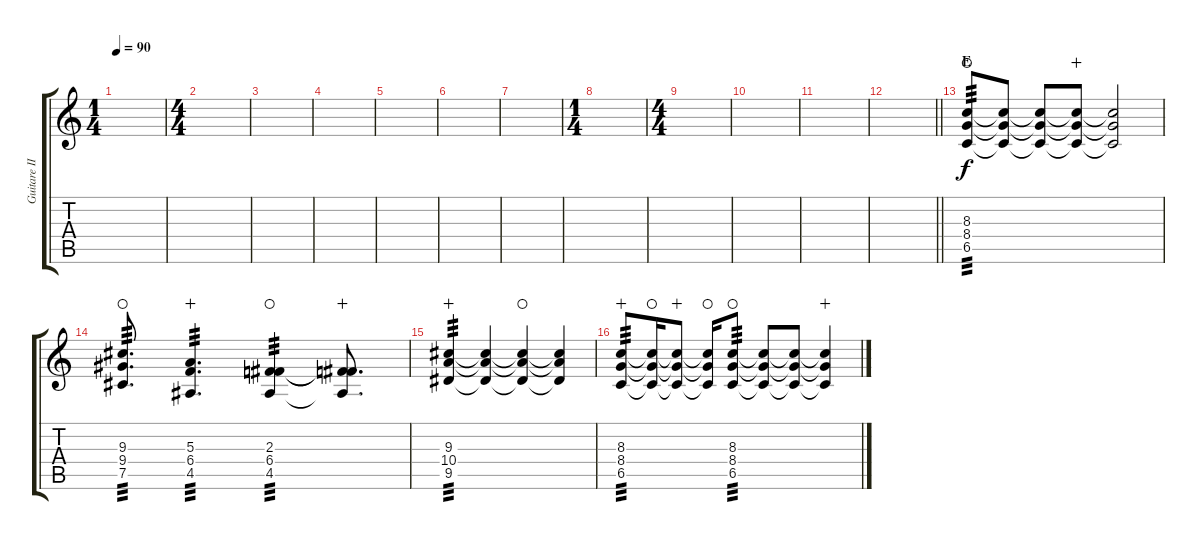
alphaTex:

\track ("Guitare III" "Guitare II") {instrument distortionguitar}
\staff {score tabs}
\tuning (Db4 Ab3 E3 B2 Gb2 B1) {hide}
\ts (1 4)
\tempo 90
\clef g2
\ks c
|
\ts (4 4)
|
|
|
|
|
|
\ts (1 4)
|
\ts (4 4)
|
|
|
\barLineRight lightlight
|
\section ("" "E")
(8.3 8.4 6.5).8{tp 3 waho} (8.3{t} 8.4{t} 6.5{t}).8 (8.3{t} 8.4{t} 6.5{t}).8 (8.3{t} 8.4{t} 6.5{t}).8{wahc} (8.3{t} 8.4{t} 6.5{t}).2 |
(9.3 9.4 7.5).8{d tp 3 waho} (5.3 6.4 4.5).4{d tp 3 wahc} (2.3 6.4 4.5).4{tp 3 waho} (2.3{t} 6.4{t} 4.5{t}).8{d wahc} |
(9.3 10.4 9.5).4{tp 3 wahc} (9.3{t} 10.4{t} 9.5{t}).4 (9.3{t} 10.4{t} 9.5{t}).4{waho} (9.3{t} 10.4{t} 9.5{t}).4 |
(8.3 8.4 6.5).8{tp 3 wahc} (8.3{t} 8.4{t} 6.5{t}).16{waho} (8.3{t} 8.4{t} 6.5{t}).8{wahc} (8.3{t} 8.4{t} 6.5{t}).16{waho} (8.3 8.4 6.5).8{tp 3 waho} (8.3{t} 8.4{t} 6.5{t}).8 (8.3{t} 8.4{t} 6.5{t}).8 (8.3{t} 8.4{t} 6.5{t}).4{wahc}
